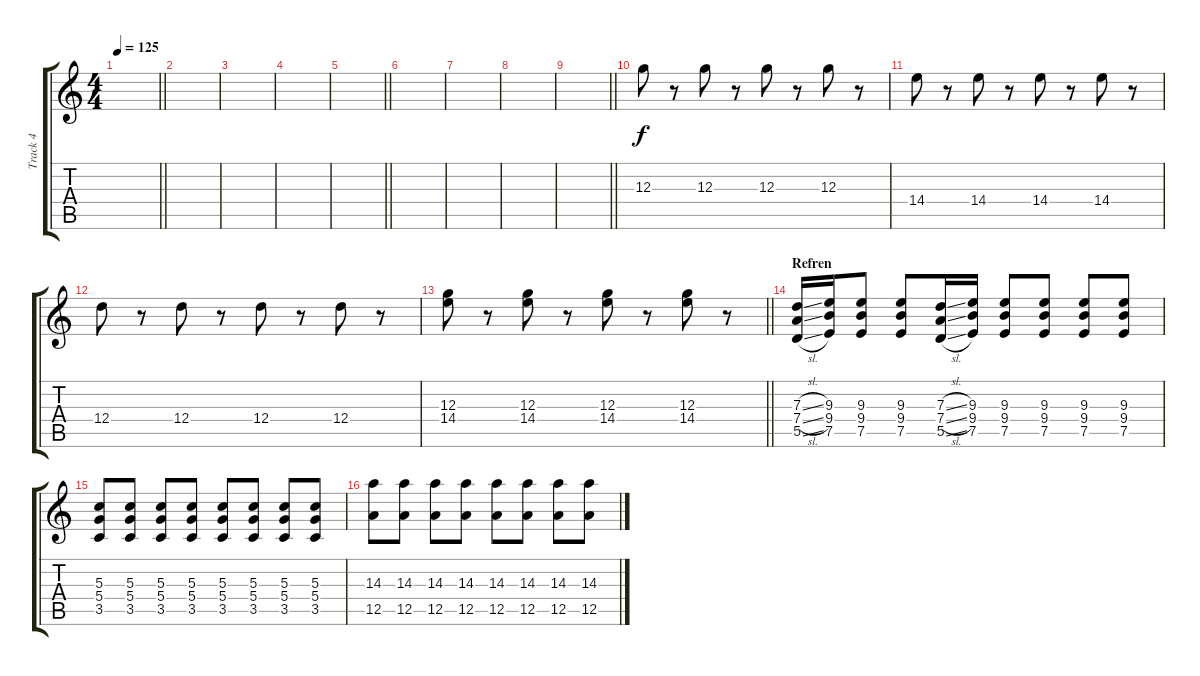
\track ("Track 4" "Track 4") {instrument distortionguitar}
\staff {score tabs}
\tuning (E4 B3 G3 D3 A2 E2) {hide}
\ts (4 4)
\tempo 125
\clef g2
\barLineRight lightlight
\ks c
|
\section ("" "")
|
|
|
\barLineRight lightlight
|
|
|
|
\barLineRight lightlight
|
12.3.8 r.8 12.3.8 r.8 12.3.8 r.8 12.3.8 r.8 |
14.4.8 r.8 14.4.8 r.8 14.4.8 r.8 14.4.8 r.8 |
12.4.8 r.8 12.4.8 r.8 12.4.8 r.8 12.4.8 r.8 |
\barLineRight lightlight
(12.3 14.4).8 r.8 (12.3 14.4).8 r.8 (12.3 14.4).8 r.8 (12.3 14.4).8 r.8 |
\section ("" "Refren")
(7.3{sl} 7.4{sl} 5.5{sl}).16 (9.3 9.4 7.5).16 (9.3 9.4 7.5).8 (9.3 9.4 7.5).8 (7.3{sl} 7.4{sl} 5.5{sl}).16 (9.3 9.4 7.5).16 (9.3 9.4 7.5).8 (9.3 9.4 7.5).8 (9.3 9.4 7.5).8 (9.3 9.4 7.5).8 |
(5.3 5.4 3.5).8 (5.3 5.4 3.5).8 (5.3 5.4 3.5).8 (5.3 5.4 3.5).8 (5.3 5.4 3.5).8 (5.3 5.4 3.5).8 (5.3 5.4 3.5).8 (5.3 5.4 3.5).8 |
(14.3 12.5).8 (14.3 12.5).8 (14.3 12.5).8 (14.3 12.5).8 (14.3 12.5).8 (14.3 12.5).8 (14.3 12.5).8 (14.3 12.5).8
